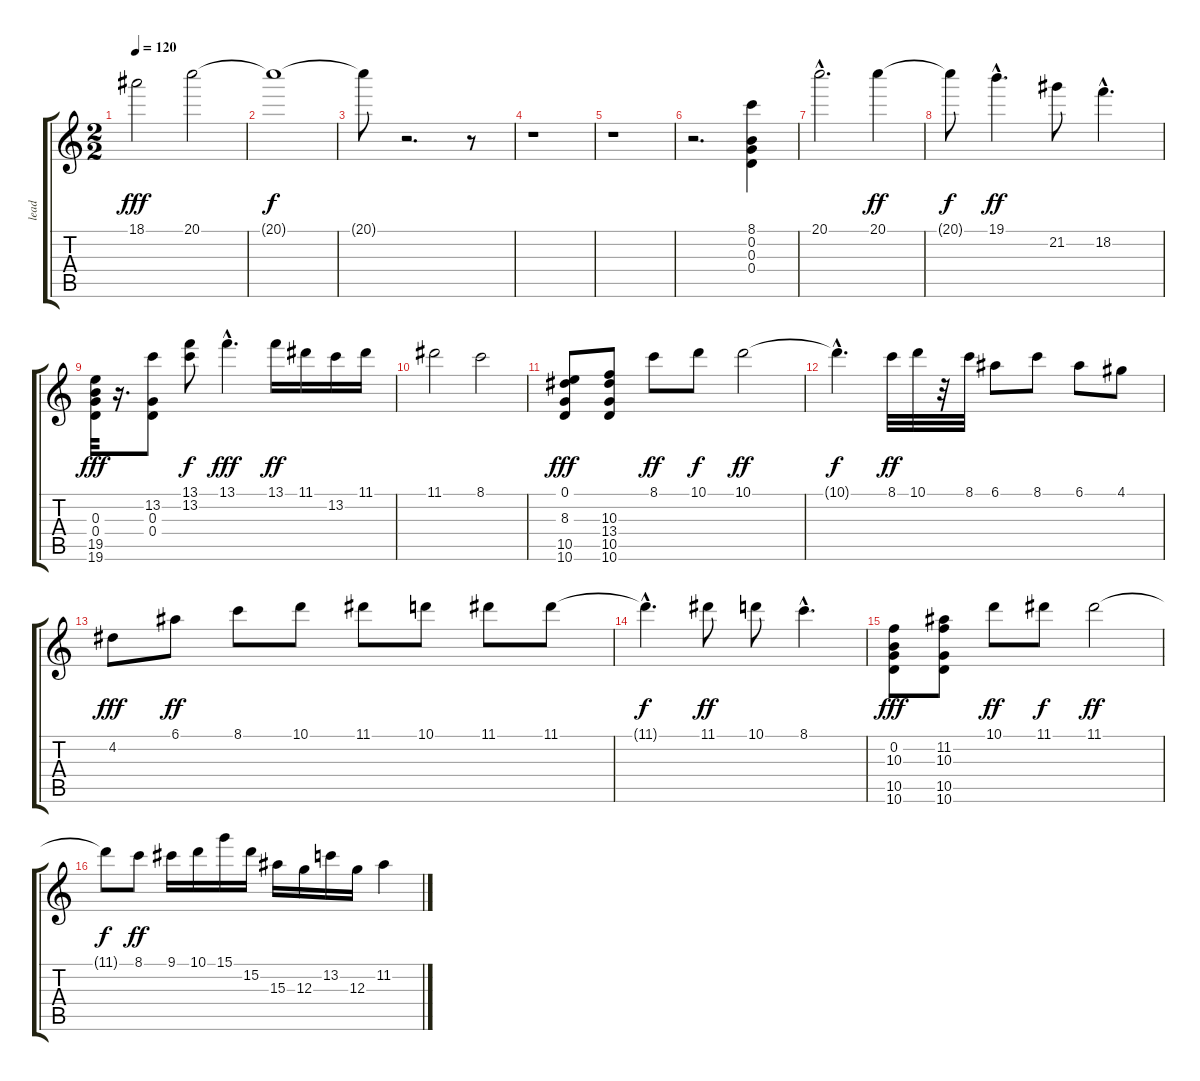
\track ("lead" "lead") {instrument distortionguitar}
\staff {score tabs}
\tuning (E4 B3 G3 D3 A2 E2) {hide}
\ts (2 2)
\tempo 120
\clef g2
\ks c
18.1.2{dy fff volume 15} 20.1.2 |
20.1{t}.1{dy f} |
20.1{t}.8 r.2{d} r.8 |
r.1 |
r.1 |
r.2{d} (8.1 0.2 0.3 0.4).4{volume 16} |
20.1{hac}.2{d volume 16} 20.1.4{dy ff} |
20.1{t}.8{dy f} 19.1{hac}.4{d dy ff} 21.2.8 18.2{hac}.4{d} |
(0.3 0.4 19.5 19.6).32{dy fff} r.16{d} (13.2 0.3 0.4).8 (13.1 13.2).8{dy f} 13.1{hac}.4{d dy fff} 13.1.16{dy ff} 11.1.16 13.2.16 11.1.16 |
11.1.2 8.1.2 |
(0.1 8.3 10.5 10.6).8{dy fff} (10.3 13.4 10.5 10.6).8 8.1.8{dy ff} 10.1.8{dy f} 10.1.2{dy ff} |
10.1{hac t}.4{d dy f} 8.1.32{dy ff} 10.1.32 r.32 8.1.32 6.1.8 8.1.8 6.1.8 4.1.8 |
4.2.8{dy fff} 6.1.8{dy ff} 8.1.8 10.1.8 11.1.8 10.1.8 11.1.8 11.1.8 |
11.1{hac t}.4{d dy f} 11.1.8{dy ff} 10.1.8 8.1{hac}.4{d} |
(0.2 10.3 10.5 10.6).8{dy fff} (11.2 10.3 10.5 10.6).8 10.1.8{dy ff} 11.1.8{dy f} 11.1.2{dy ff} |
11.1{t}.8{dy f} 8.1.8{dy ff} 9.1.16 10.1.16 15.1.16 15.2.16 15.3.16 12.3.16 13.2.16 12.3.16 11.2.4
